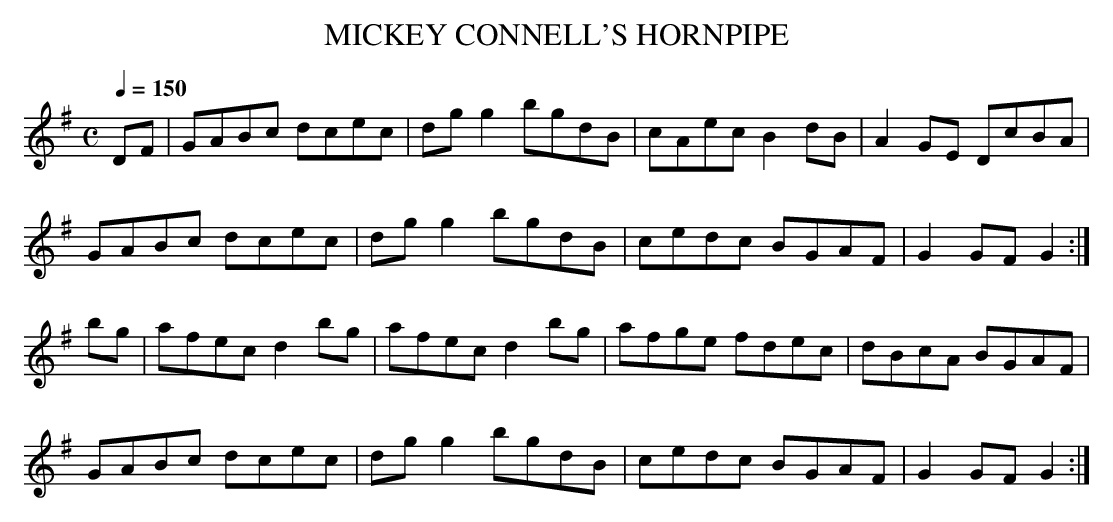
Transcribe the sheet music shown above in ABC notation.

X:1
T:MICKEY CONNELL'S HORNPIPE
Q:1/4=150
M:C
K:G
DF|GABc dcec|dgg2 bgdB|cAec B2dB|A2GE DcBA|
GABc dcec|dgg2 bgdB|cedc BGAF|G2GF G2:|
bg|afec d2bg|afec d2bg|afge fdec|dBcA BGAF|
GABc dcec|dgg2 bgdB|cedc BGAF|G2GF G2:|
